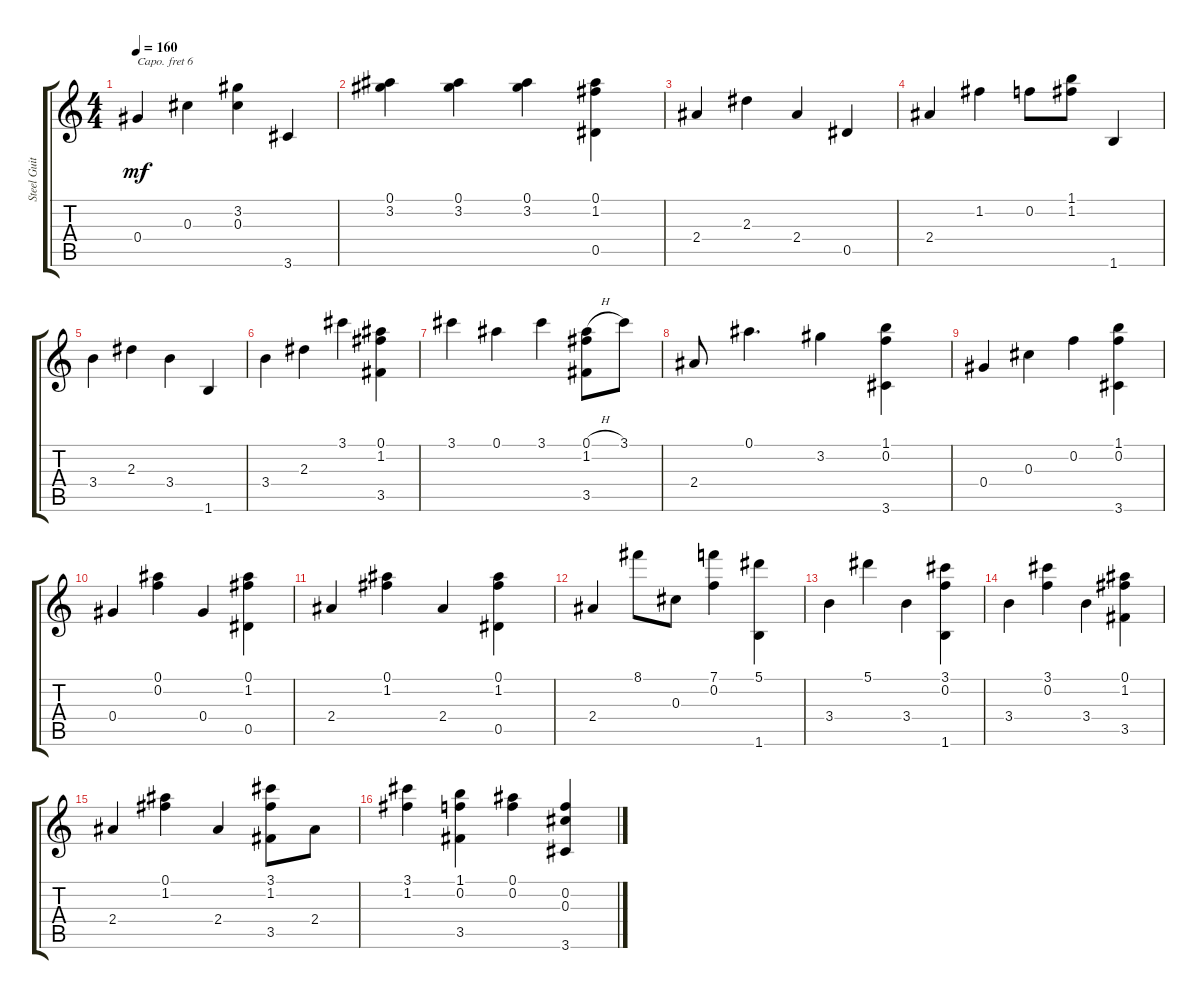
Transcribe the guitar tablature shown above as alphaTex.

\track ("Steel Guitar" "Steel Guit") {instrument acousticguitarsteel}
\staff {score tabs}
\capo 6
\tuning (E4 B3 G3 D3 A2 E2) {hide}
\ts (4 4)
\tempo 160
\clef g2
\ks c
0.4.4{dy mf} 0.3.4 (3.2 0.3).4 3.6.4 |
(0.1 3.2).4 (0.1 3.2).4 (0.1 3.2).4 (0.1 1.2 0.5).4 |
2.4.4 2.3.4 2.4.4 0.5.4 |
2.4.4 1.2.4 0.2.8 (1.1 1.2).8 1.6.4 |
3.4.4 2.3.4 3.4.4 1.6.4 |
3.4.4 2.3.4 3.1.4 (0.1 1.2 3.5).4 |
3.1.4 0.1.4 3.1.4 (0.1{h} 1.2 3.5).8 3.1.8 |
2.4.8 0.1.4{d} 3.2.4 (1.1 0.2 3.6).4 |
0.4.4 0.3.4 0.2.4 (1.1 0.2 3.6).4 |
0.4.4 (0.1 0.2).4 0.4.4 (0.1 1.2 0.5).4 |
2.4.4 (0.1 1.2).4 2.4.4 (0.1 1.2 0.5).4 |
2.4.4 8.1.8 0.3.8 (7.1 0.2).4 (5.1 1.6).4 |
3.4.4 5.1.4 3.4.4 (3.1 0.2 1.6).4 |
3.4.4 (3.1 0.2).4 3.4.4 (0.1 1.2 3.5).4 |
2.4.4 (0.1 1.2).4 2.4.4 (3.1 1.2 3.5).8 2.4.8 |
(3.1 1.2).4 (1.1 0.2 3.5).4 (0.1 0.2).4 (0.2 0.3 3.6).4
